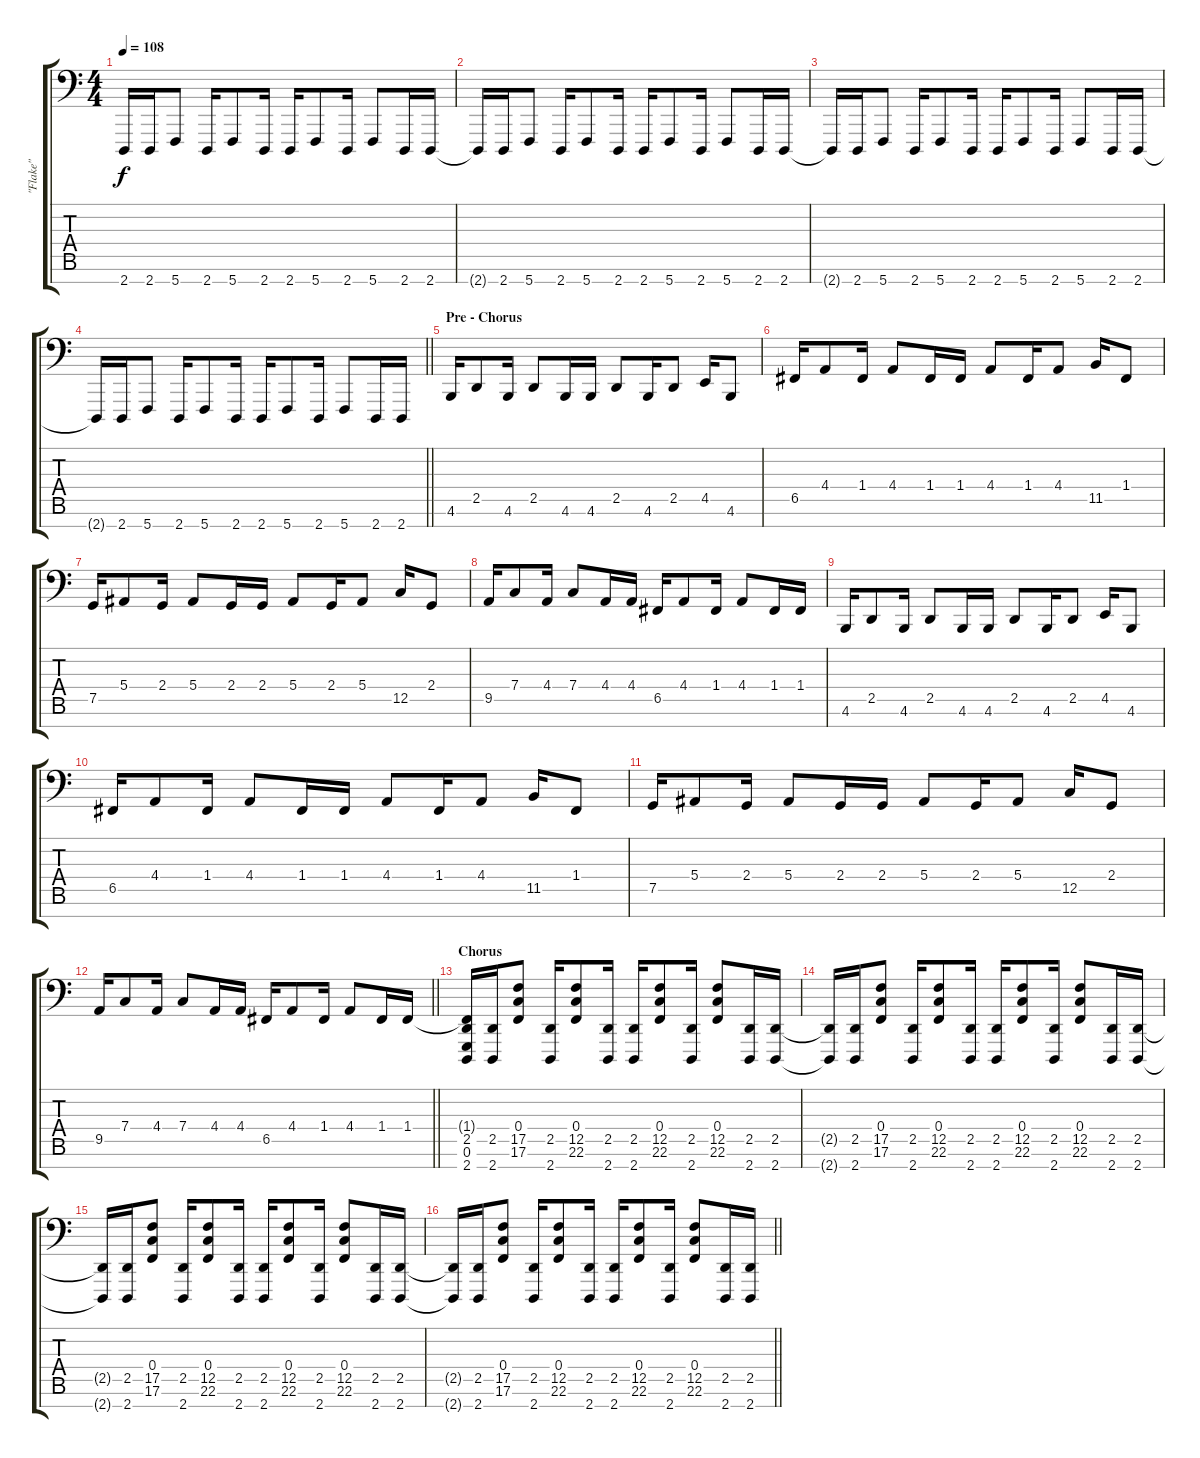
\track ("\"Flake\"" "\"Flake\"") {instrument lead8bassandlead}
\staff {score tabs}
\tuning (C5 D4 A3 F2 C2 G1 C1) {hide}
\ts (4 4)
\tempo 108
\clef f4
\ks c
2.7{t}.16{dy f} 2.7.16 5.7.8 2.7.16 5.7.8 2.7.16 2.7.16 5.7.8 2.7.16 5.7.8 2.7.16 2.7.16 |
2.7{t}.16 2.7.16 5.7.8 2.7.16 5.7.8 2.7.16 2.7.16 5.7.8 2.7.16 5.7.8 2.7.16 2.7.16 |
2.7{t}.16 2.7.16 5.7.8 2.7.16 5.7.8 2.7.16 2.7.16 5.7.8 2.7.16 5.7.8 2.7.16 2.7.16 |
\barLineRight lightlight
2.7{t}.16 2.7.16 5.7.8 2.7.16 5.7.8 2.7.16 2.7.16 5.7.8 2.7.16 5.7.8 2.7.16 2.7.16 |
\section ("" "Pre - Chorus")
4.6.16 2.5.8 4.6.16 2.5.8 4.6.16 4.6.16 2.5.8 4.6.16 2.5.8 4.5.16 4.6.8 |
6.5.16 4.4.8 1.4.16 4.4.8 1.4.16 1.4.16 4.4.8 1.4.16 4.4.8 11.5.16 1.4.8 |
7.5.16 5.4.8 2.4.16 5.4.8 2.4.16 2.4.16 5.4.8 2.4.16 5.4.8 12.5.16 2.4.8 |
9.5.16 7.4.8 4.4.16 7.4.8 4.4.16 4.4.16 6.5.16 4.4.8 1.4.16 4.4.8 1.4.16 1.4.16 |
4.6.16 2.5.8 4.6.16 2.5.8 4.6.16 4.6.16 2.5.8 4.6.16 2.5.8 4.5.16 4.6.8 |
6.5.16 4.4.8 1.4.16 4.4.8 1.4.16 1.4.16 4.4.8 1.4.16 4.4.8 11.5.16 1.4.8 |
7.5.16 5.4.8 2.4.16 5.4.8 2.4.16 2.4.16 5.4.8 2.4.16 5.4.8 12.5.16 2.4.8 |
\barLineRight lightlight
9.5.16 7.4.8 4.4.16 7.4.8 4.4.16 4.4.16 6.5.16 4.4.8 1.4.16 4.4.8 1.4.16 1.4.16 |
\section ("" "Chorus")
(1.4{t} 2.5 0.6 2.7).16 (2.5 2.7).16 (0.4 17.5 17.6).8 (2.5 2.7).16 (0.4 12.5 22.6).8 (2.5 2.7).16 (2.5 2.7).16 (0.4 12.5 22.6).8 (2.5 2.7).16 (0.4 12.5 22.6).8 (2.5 2.7).16 (2.5 2.7).16 |
(2.5{t} 2.7{t}).16 (2.5 2.7).16 (0.4 17.5 17.6).8 (2.5 2.7).16 (0.4 12.5 22.6).8 (2.5 2.7).16 (2.5 2.7).16 (0.4 12.5 22.6).8 (2.5 2.7).16 (0.4 12.5 22.6).8 (2.5 2.7).16 (2.5 2.7).16 |
(2.5{t} 2.7{t}).16 (2.5 2.7).16 (0.4 17.5 17.6).8 (2.5 2.7).16 (0.4 12.5 22.6).8 (2.5 2.7).16 (2.5 2.7).16 (0.4 12.5 22.6).8 (2.5 2.7).16 (0.4 12.5 22.6).8 (2.5 2.7).16 (2.5 2.7).16 |
\barLineRight lightlight
(2.5{t} 2.7{t}).16 (2.5 2.7).16 (0.4 17.5 17.6).8 (2.5 2.7).16 (0.4 12.5 22.6).8 (2.5 2.7).16 (2.5 2.7).16 (0.4 12.5 22.6).8 (2.5 2.7).16 (0.4 12.5 22.6).8 (2.5 2.7).16 (2.5 2.7).16
